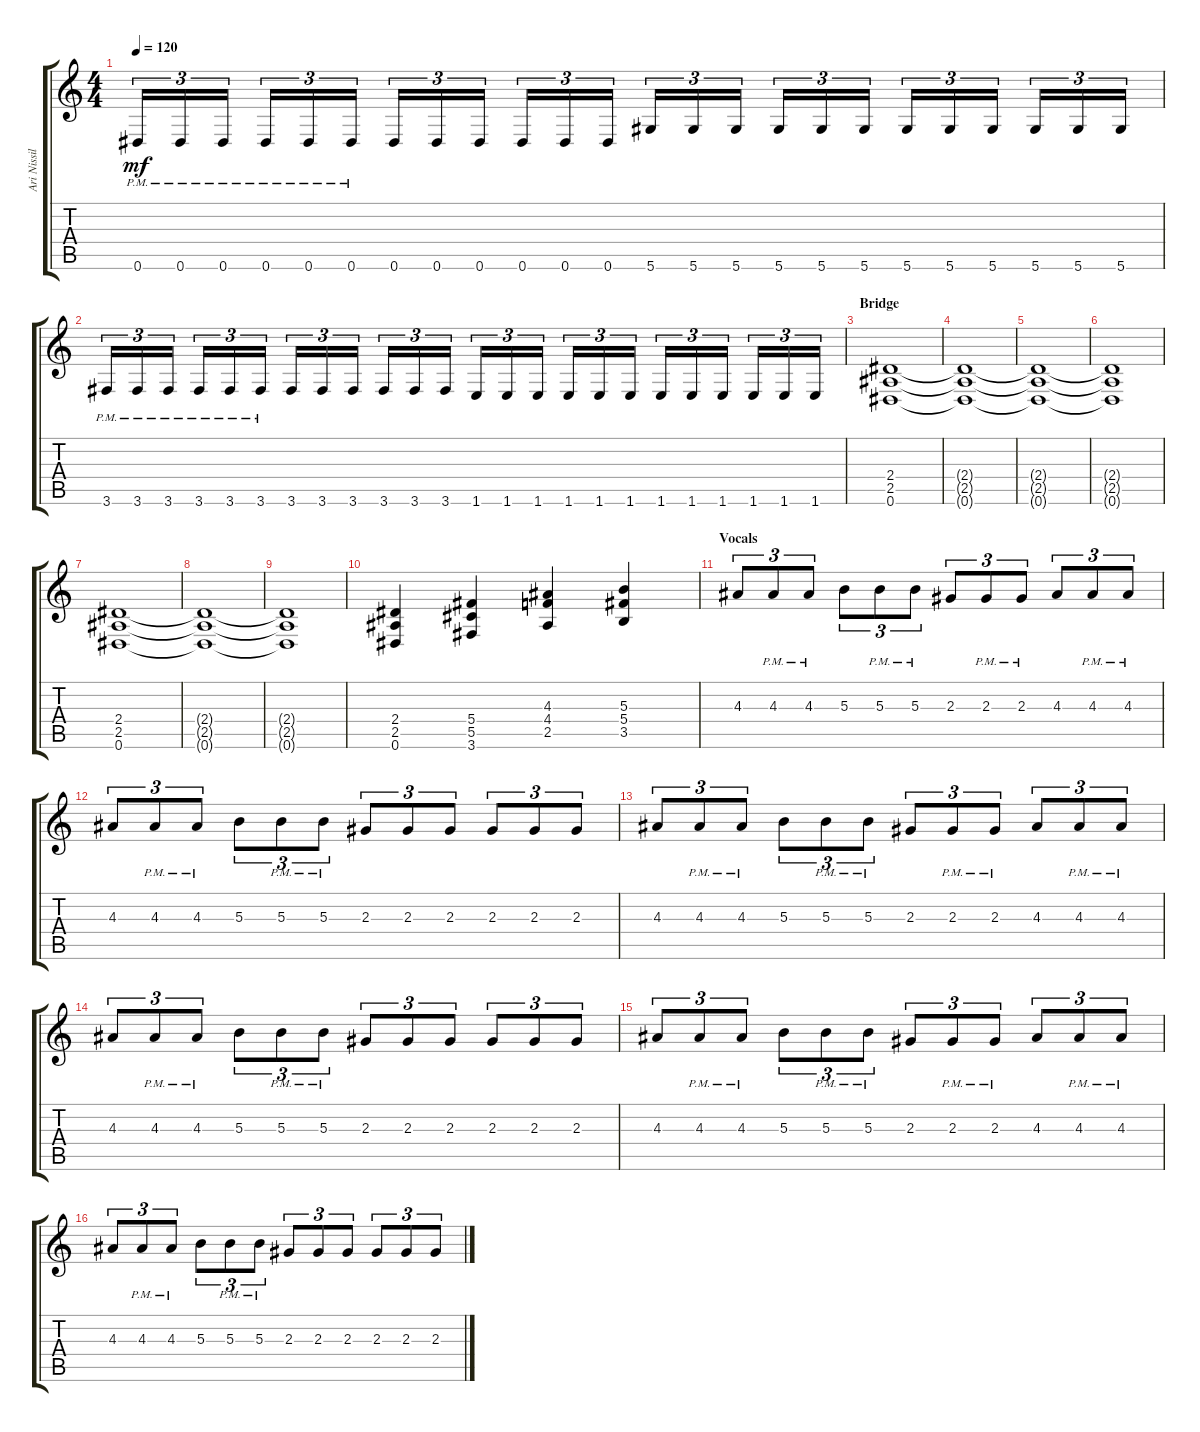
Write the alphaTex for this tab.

\track ("Ari Nissila (rhythm)" "Ari Nissil") {instrument distortionguitar}
\staff {score tabs}
\tuning (Eb4 Bb3 Gb3 Db3 Ab2 Eb2) {hide}
\ts (4 4)
\tempo 120
\clef g2
\ks c
0.6{pm}.16{tu (3 2) dy mf} 0.6{pm}.16{tu (3 2)} 0.6{pm}.16{tu (3 2)} 0.6{pm}.16{tu (3 2)} 0.6{pm}.16{tu (3 2)} 0.6{pm}.16{tu (3 2)} 0.6.16{tu (3 2)} 0.6.16{tu (3 2)} 0.6.16{tu (3 2)} 0.6.16{tu (3 2)} 0.6.16{tu (3 2)} 0.6.16{tu (3 2)} 5.6.16{tu (3 2)} 5.6.16{tu (3 2)} 5.6.16{tu (3 2)} 5.6.16{tu (3 2)} 5.6.16{tu (3 2)} 5.6.16{tu (3 2)} 5.6.16{tu (3 2)} 5.6.16{tu (3 2)} 5.6.16{tu (3 2)} 5.6.16{tu (3 2)} 5.6.16{tu (3 2)} 5.6.16{tu (3 2)} |
3.6{pm}.16{tu (3 2)} 3.6{pm}.16{tu (3 2)} 3.6{pm}.16{tu (3 2)} 3.6{pm}.16{tu (3 2)} 3.6{pm}.16{tu (3 2)} 3.6{pm}.16{tu (3 2)} 3.6.16{tu (3 2)} 3.6.16{tu (3 2)} 3.6.16{tu (3 2)} 3.6.16{tu (3 2)} 3.6.16{tu (3 2)} 3.6.16{tu (3 2)} 1.6.16{tu (3 2)} 1.6.16{tu (3 2)} 1.6.16{tu (3 2)} 1.6.16{tu (3 2)} 1.6.16{tu (3 2)} 1.6.16{tu (3 2)} 1.6.16{tu (3 2)} 1.6.16{tu (3 2)} 1.6.16{tu (3 2)} 1.6.16{tu (3 2)} 1.6.16{tu (3 2)} 1.6.16{tu (3 2)} |
\section ("" "Bridge")
(2.4 2.5 0.6).1 |
(2.4{t} 2.5{t} 0.6{t}).1 |
(2.4{t} 2.5{t} 0.6{t}).1 |
(2.4{t} 2.5{t} 0.6{t}).1 |
(2.4 2.5 0.6).1 |
(2.4{t} 2.5{t} 0.6{t}).1 |
(2.4{t} 2.5{t} 0.6{t}).1 |
(2.4 2.5 0.6).4 (5.4 5.5 3.6).4 (4.3 4.4 2.5).4 (5.3 5.4 3.5).4 |
\section ("" "Vocals")
4.3.8{tu (3 2)} 4.3{pm}.8{tu (3 2)} 4.3{pm}.8{tu (3 2)} 5.3.8{tu (3 2)} 5.3{pm}.8{tu (3 2)} 5.3{pm}.8{tu (3 2)} 2.3.8{tu (3 2)} 2.3{pm}.8{tu (3 2)} 2.3{pm}.8{tu (3 2)} 4.3.8{tu (3 2)} 4.3{pm}.8{tu (3 2)} 4.3{pm}.8{tu (3 2)} |
4.3.8{tu (3 2)} 4.3{pm}.8{tu (3 2)} 4.3{pm}.8{tu (3 2)} 5.3.8{tu (3 2)} 5.3{pm}.8{tu (3 2)} 5.3{pm}.8{tu (3 2)} 2.3.8{tu (3 2)} 2.3.8{tu (3 2)} 2.3.8{tu (3 2)} 2.3.8{tu (3 2)} 2.3.8{tu (3 2)} 2.3.8{tu (3 2)} |
4.3.8{tu (3 2)} 4.3{pm}.8{tu (3 2)} 4.3{pm}.8{tu (3 2)} 5.3.8{tu (3 2)} 5.3{pm}.8{tu (3 2)} 5.3{pm}.8{tu (3 2)} 2.3.8{tu (3 2)} 2.3{pm}.8{tu (3 2)} 2.3{pm}.8{tu (3 2)} 4.3.8{tu (3 2)} 4.3{pm}.8{tu (3 2)} 4.3{pm}.8{tu (3 2)} |
4.3.8{tu (3 2)} 4.3{pm}.8{tu (3 2)} 4.3{pm}.8{tu (3 2)} 5.3.8{tu (3 2)} 5.3{pm}.8{tu (3 2)} 5.3{pm}.8{tu (3 2)} 2.3.8{tu (3 2)} 2.3.8{tu (3 2)} 2.3.8{tu (3 2)} 2.3.8{tu (3 2)} 2.3.8{tu (3 2)} 2.3.8{tu (3 2)} |
4.3.8{tu (3 2)} 4.3{pm}.8{tu (3 2)} 4.3{pm}.8{tu (3 2)} 5.3.8{tu (3 2)} 5.3{pm}.8{tu (3 2)} 5.3{pm}.8{tu (3 2)} 2.3.8{tu (3 2)} 2.3{pm}.8{tu (3 2)} 2.3{pm}.8{tu (3 2)} 4.3.8{tu (3 2)} 4.3{pm}.8{tu (3 2)} 4.3{pm}.8{tu (3 2)} |
4.3.8{tu (3 2)} 4.3{pm}.8{tu (3 2)} 4.3{pm}.8{tu (3 2)} 5.3.8{tu (3 2)} 5.3{pm}.8{tu (3 2)} 5.3{pm}.8{tu (3 2)} 2.3.8{tu (3 2)} 2.3.8{tu (3 2)} 2.3.8{tu (3 2)} 2.3.8{tu (3 2)} 2.3.8{tu (3 2)} 2.3.8{tu (3 2)}
